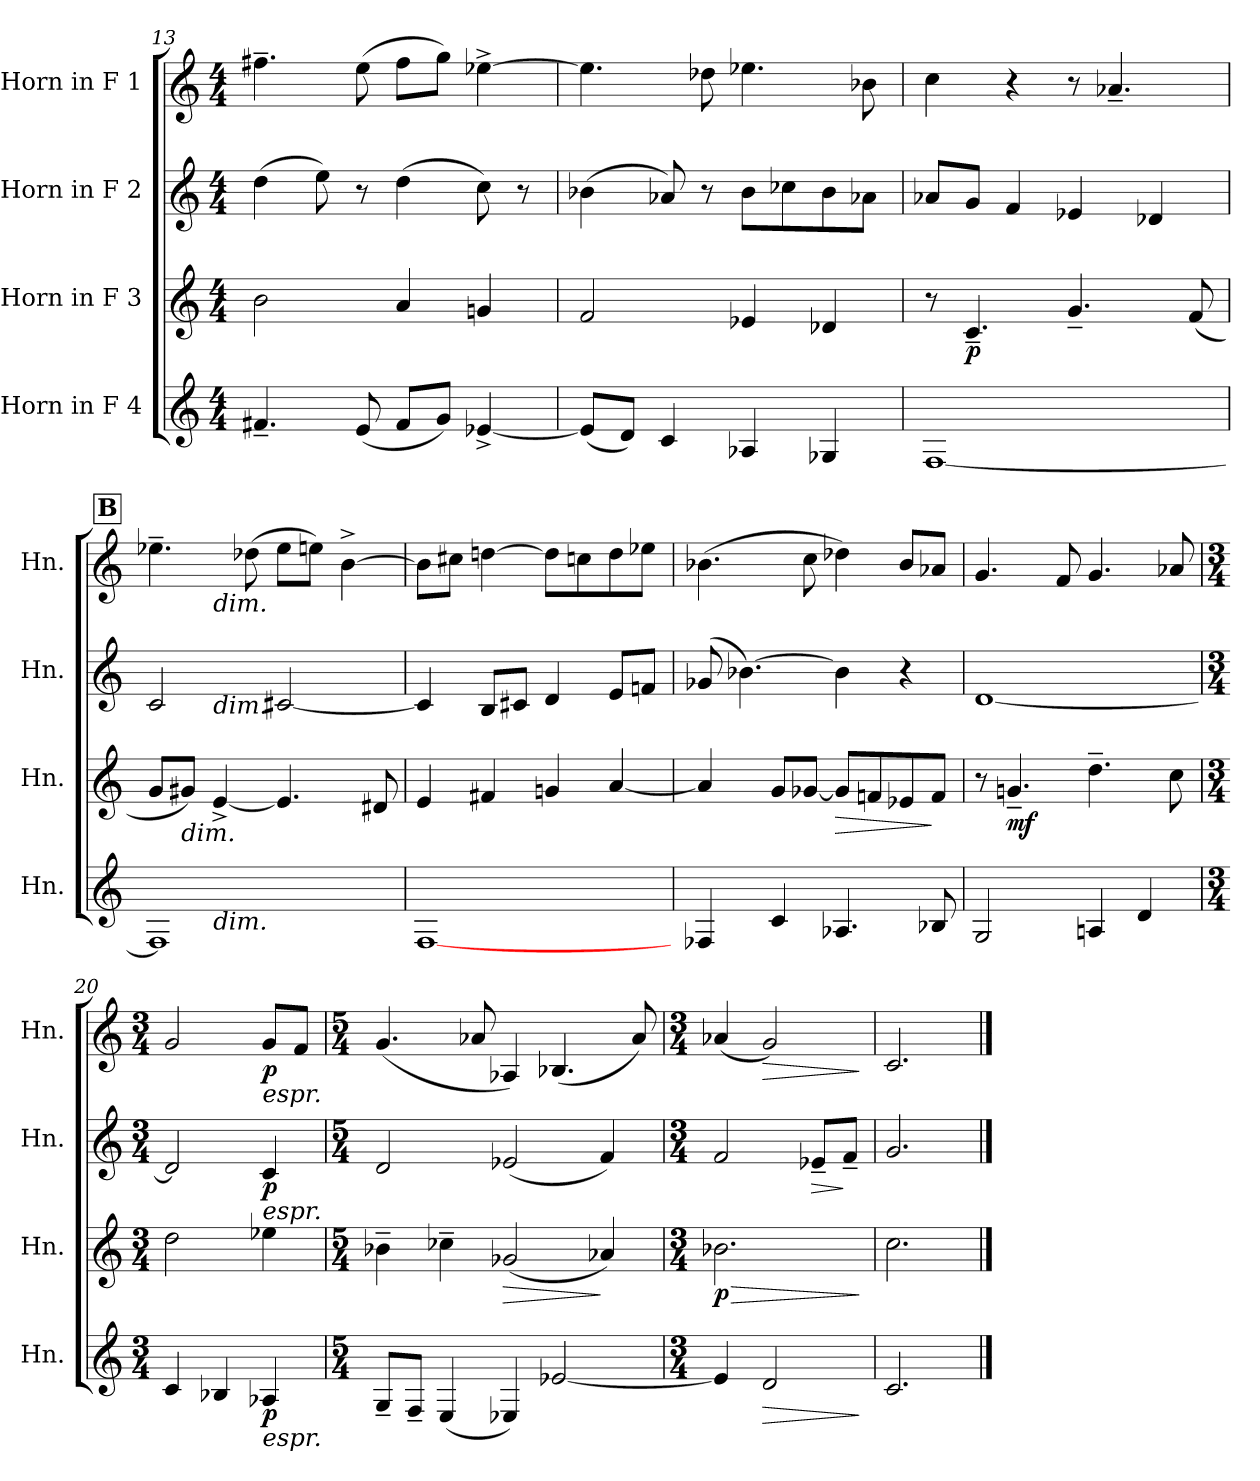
**kern	**dynam	**kern	**dynam	**kern	**dynam	**kern	**dynam
*part4	*part4	*part3	*part3	*part2	*part2	*part1	*part1
*staff4	*staff4	*staff3	*staff3	*staff2	*staff2	*staff1	*staff1
*I"Horn in F 4	*	*I"Horn in F 3	*	*I"Horn in F 2	*	*I"Horn in F 1	*
*I'Hn.	*	*I'Hn.	*	*I'Hn.	*	*I'Hn.	*
!!LO:LB:g=z
*clefG2	*	*clefG2	*	*clefG2	*	*clefG2	*
*ITrd4c7	*	*ITrd4c7	*	*ITrd4c7	*	*ITrd4c7	*
*k[b-]	*	*k[b-]	*	*k[b-]	*	*k[b-]	*
*M4/4	*	*M4/4	*	*M4/4	*	*M4/4	*
=13	=13	=13	=13	=13	=13	=13	=13
4.Bn~i/	.	2ei\	.	(4gi\	.	4.bn~i\	.
.	.	.	.	8ai\)	.	.	.
(8Ai/	.	.	.	8r	.	(8ai\	.
8Bi/L	.	4di/	.	(4gi\	.	8bi\L	.
8ci/J)	.	.	.	.	.	8cci\J)	.
[<4A-X^i/	.	4cni/	.	8fi\)	.	[>4a-X^i\	.
.	.	.	.	8r	.	.	.
=14	=14	=14	=14	=14	=14	=14	=14
(8A-i/L]	.	2B-i/	.	(4e-Xi\	.	4.a-i\]	.
8Gi/J)	.	.	.	.	.	.	.
4Fi/	.	.	.	8d-Xi/)	.	.	.
.	.	.	.	8r	.	8g-Xi\	.
4D-Xi/	.	4A-Xi/	.	8e-i\L	.	4.a-Xi\	.
.	.	.	.	8f-Xi\	.	.	.
4C-Xi/	.	4G-Xi/	.	8e-i\	.	.	.
.	.	.	.	8d-Xi\J	.	8e-Xi\	.
=15	=15	=15	=15	=15	=15	=15	=15
[<1BB-i	.	8r	.	8d-Xi/L	.	4fi\	.
.	.	4.F~i/	p	8ci/J	.	.	.
.	.	.	.	4B-i/	.	4r	.
.	.	4.c~i/	.	4A-Xi/	.	8r	.
.	.	.	.	.	.	4.d-X~i/	.
.	.	.	.	4G-Xi/	.	.	.
.	.	(8B-i/	.	.	.	.	.
!!LO:REH:place=s1:B:color=#000000:enc=box:fs=15.7124:t=B
=16	=16	=16	=16	=16	=16	=16	=16
*^	*	*	*	*^	*	*^	*
1BB-i]	4ryy	.	8ci/L	.	2Fi/	4ryy	.	4.a-X~i\	4ryy	.
!	!	!	!LO:TX:b:i:t=dim.	!	!	!	!	!	!	!
.	.	.	8c#Xi/J)	.	.	.	.	.	.	.
!	!	!	!	!	!	!	!	!	!LO:TX:b:i:t=dim.	!
!	!	!	!	!	!	!LO:TX:b:i:t=dim.	!	!	!	!
!	!LO:TX:b:i:t=dim.	!	!	!	!	!	!	!	!	!
.	2.ryy	.	[<4A^i/	.	.	2.ryy	.	.	2.ryy	.
.	.	.	.	.	.	.	.	(8g-Xi\	.	.
.	.	.	4.Ai/]	.	[<2F#Xi/	.	.	8a-i\L	.	.
.	.	.	.	.	.	.	.	8ani\J)	.	.
.	.	.	.	.	.	.	.	[>4e^i\	.	.
.	.	.	8G#Xi/	.	.	.	.	.	.	.
*	*	*	*	*	*v	*v	*	*	*	*
*v	*v	*	*	*	*	*	*v	*v	*
=17	=17	=17	=17	=17	=17	=17	=17
[<1BB-i	.	4Ai/	.	4F#i/]	.	8ei\L]	.
.	.	.	.	.	.	8f#Xi\J	.
.	.	4Bni/	.	8Ei/L	.	[>4gni\	.
.	.	.	.	8F#Xi/J	.	.	.
.	.	4cni/	.	4Gi/	.	8gi\L]	.
.	.	.	.	.	.	8fni\	.
.	.	[<4di/	.	8Ai/L	.	8gi\	.
.	.	.	.	8B-Xi/J	.	8a-Xi\J	.
!!LO:PB:g=z
=18	=18	=18	=18	=18	=18	=18	=18
4BB--Xi/	.	4di/]	.	(8c-Xi/	.	(4.e-Xi\	.
.	.	.	.	[>4.e-Xi\)	.	.	.
4Fi/	.	8ci/L	.	.	.	.	.
.	.	[<8c-Xi/J	.	.	.	8fi\	.
!	!	!	!LO:HP:b	!	!	!	!
4.D-Xi/	.	8c-i/L]	>	4e-i\]	.	4g-Xi\)	.
.	.	8B-Xi/	.	.	.	.	.
.	.	8A-Xi/	.	4r	.	8e-i/L	.
8E-Xi/	.	8B-i/J	]	.	.	8d-Xi/J	.
=19	=19	=19	=19	=19	=19	=19	=19
2Ci/	.	8r	.	[<1Gi	.	4.ci/	.
.	.	4.cn~i/	mf	.	.	.	.
.	.	.	.	.	.	8B-i/	.
4Dni/	.	4.g~i\	.	.	.	4.ci/	.
4Gi/	.	.	.	.	.	.	.
.	.	8fi\	.	.	.	8d-Xi/	.
=20	=20	=20	=20	=20	=20	=20	=20
*M3/4	*	*M3/4	*	*M3/4	*	*M3/4	*
4Fi/	.	2gi\	.	2Gi/]	.	2ci/	.
4E-Xi/	.	.	.	.	.	.	.
!	!	!	!	!	!	!LO:TX:b:i:t=espr.	!
!	!	!	!	!LO:TX:b:i:t=espr.	!	!	!
!LO:TX:b:i:t=espr.	!	!	!	!	!	!	!
4D-Xi/	p	4a-Xi\	.	4Fi/	p	8ci/L	p
.	.	.	.	.	.	8B-i/J	.
=21	=21	=21	=21	=21	=21	=21	=21
*M5/4	*	*M5/4	*	*M5/4	*	*M5/4	*
8C~i/L	.	4e-X~i\	.	2Gi/	.	(4.ci/	.
8BB-~i/J	.	.	.	.	.	.	.
(4AAi/	.	4f-X~i\	.	.	.	.	.
.	.	.	.	.	.	8d-Xi/	.
!	!	!	!LO:HP:b	!	!	!	!
4AA-Xi/)	.	(2c-Xi/	>	(2A-Xi/	.	4D-Xi/)	.
[<2A-Xi/	.	.	.	.	.	(4.E-Xi/	.
.	.	4d-Xi/)	]	4B-i/)	.	.	.
.	.	.	.	.	.	8d-i/)	.
=22	=22	=22	=22	=22	=22	=22	=22
*M3/4	*	*M3/4	*	*M3/4	*	*M3/4	*
!	!	!	!LO:HP:b	!	!	!	!
4A-i/]	.	2.e-Xi\	> p	2B-i/	.	(4d-Xi/	.
!	!LO:HP:b	!	!	!	!	!	!LO:HP:b
2Gi/	>	.	.	.	.	2ci/)	>
!	!	!	!	!	!LO:HP:b	!	!
.	.	.	.	8A-X~i/L	>	.	.
.	.	.	.	8B-~i/J	]	.	.
.	]	.	]	.	.	.	]
=23	=23	=23	=23	=23	=23	=23	=23
2.Fi/	.	2.fi\	.	2.ci/	.	2.Fi/	.
==	==	==	==	==	==	==	==
*-	*-	*-	*-	*-	*-	*-	*-
